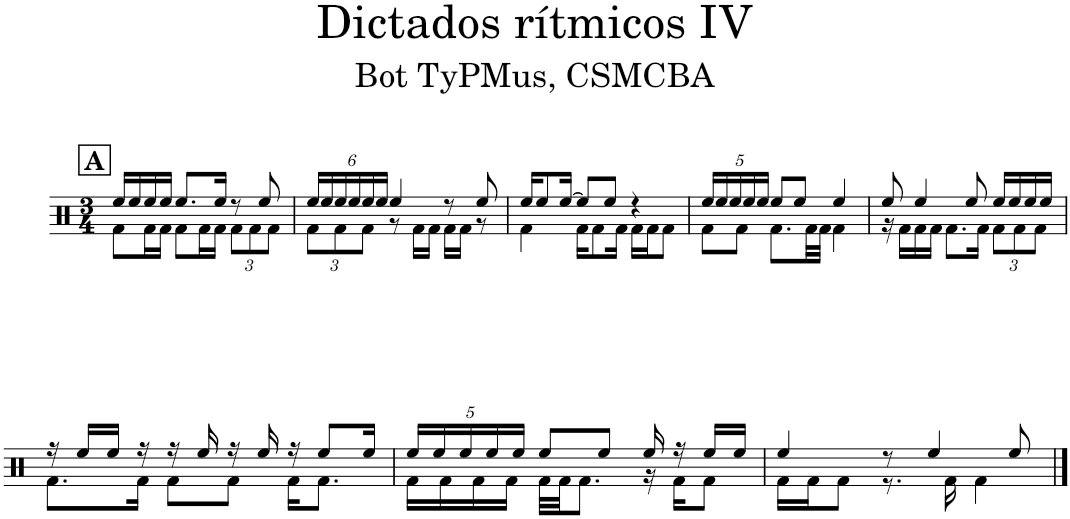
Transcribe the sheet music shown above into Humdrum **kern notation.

**kern
*part1
*staff1
*I"Voz
*I'Vo.
*clefX
*k[]
*M3/4
!!LO:REH:place=s1:a:B:cj:fs=14:t=A
=1
*^
16ee/LL	8f\L
16ee/	.
16ee/	16f\L
16ee/JJ	16f\JJ
8.ee/L	8f\L
.	16f\L
16ee/Jk	16f\JJ
*	*Xbrackettup
8r	12f\L
.	12f\
8ee/	.
.	12f\J
=2	=2
24ee/LL	12f\L
24ee/	.
24ee/	12f\
24ee/	.
24ee/	12f\J
24ee/JJ	.
4ee/	8r
.	16f\LL
.	16f\JJ
8r	16f\LL
.	16f\JJ
8ee/	8r
=3	=3
16ee/KL	4f\
8ee/	.
[16ee/Jk	.
8ee/L]	16f\KL
.	8f\
8ee/J	.
.	16f\Jk
4r	16f\LL
.	16f\J
.	8f\J
=4	=4
20ee/LL	8f\L
20ee/	.
20ee/	.
.	8f\J
20ee/	.
20ee/JJ	.
8ee/L	8.f\L
8ee/J	.
.	32f\LL
.	32f\JJJ
4ee/	4f\
=5	=5
8ee/	16r
.	16f\LL
4ee/	16f\
.	16f\JJ
.	8.f\L
8ee/	.
.	16f\Jk
16ee/LL	12f\L
16ee/	.
.	12f\
16ee/	.
.	12f\J
16ee/JJ	.
!!LO:LB:g=z	!!
=6	=6
16r	8.f\L
16ee/LL	.
16ee/JJ	.
16r	16f\Jk
16r	8f\L
16ee/	.
16r	8f\J
16ee/	.
16r	16f\KL
8ee/L	8.f\J
16ee/Jk	.
=7	=7
20ee/LL	16f\LL
20ee/	.
.	16f\
20ee/	.
.	16f\
20ee/	.
.	16f\JJ
20ee/JJ	.
8ee/L	32f\LLL
.	32f\JJ
.	8.f\J
8ee/J	.
16ee/	16r
16r	16f\KL
16ee/LL	8f\J
16ee/JJ	.
=8	=8
4ee/	16f\LL
.	16f\J
.	8f\J
8r	8.r
4ee/	.
.	16f\
.	4f\
8ee/	.
*v	*v
==
*-
